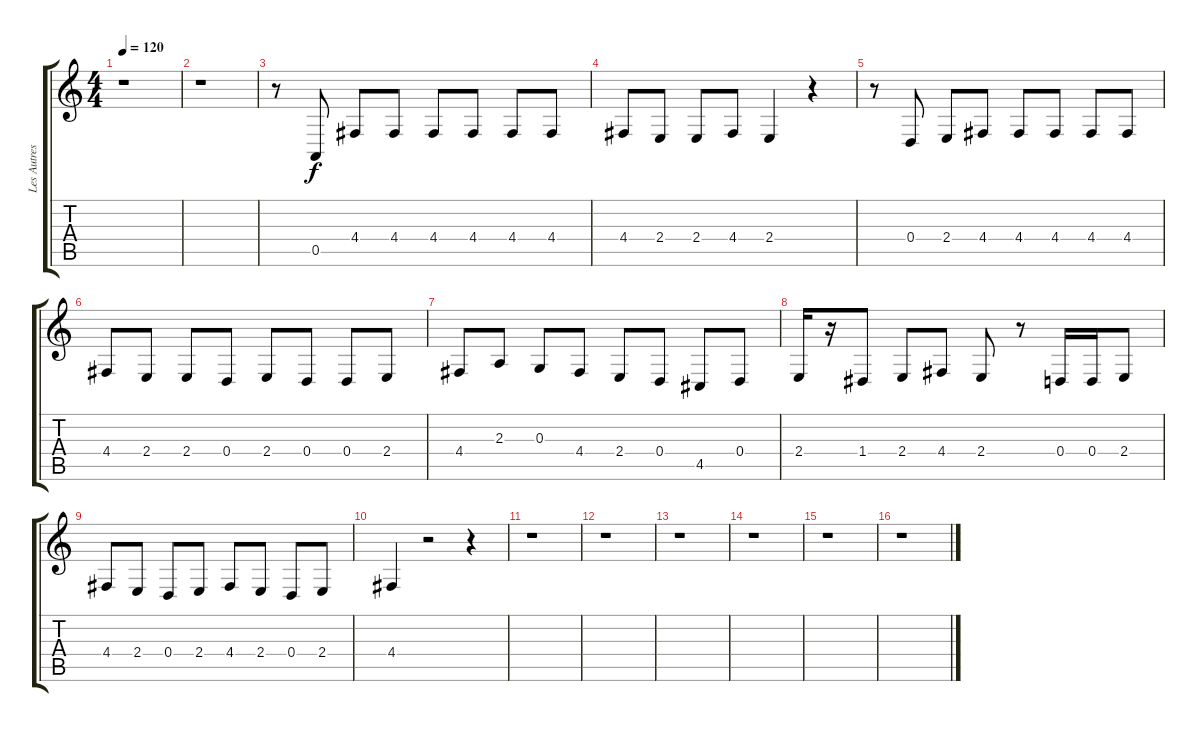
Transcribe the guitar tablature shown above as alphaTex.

\track ("Les Autres Wriggles" "Les Autres") {instrument sopranosax}
\staff {score tabs}
\tuning (E4 B3 G3 D3 A2 E2) {hide}
\ts (4 4)
\tempo 120
\clef g2
\ks c
r.1{dy f} |
r.1 |
r.8 0.5.8 4.4.8 4.4.8 4.4.8 4.4.8 4.4.8 4.4.8 |
4.4.8 2.4.8 2.4.8 4.4.8 2.4.4 r.4 |
r.8 0.4.8 2.4.8 4.4.8 4.4.8 4.4.8 4.4.8 4.4.8 |
4.4.8 2.4.8 2.4.8 0.4.8 2.4.8 0.4.8 0.4.8 2.4.8 |
4.4.8 2.3.8 0.3.8 4.4.8 2.4.8 0.4.8 4.5.8 0.4.8 |
2.4.16 r.16 1.4.8 2.4.8 4.4.8 2.4.8 r.8 0.4.16 0.4.16 2.4.8 |
4.4.8 2.4.8 0.4.8 2.4.8 4.4.8 2.4.8 0.4.8 2.4.8 |
4.4.4 r.2 r.4 |
r.1 |
r.1 |
r.1 |
r.1 |
r.1 |
r.1
